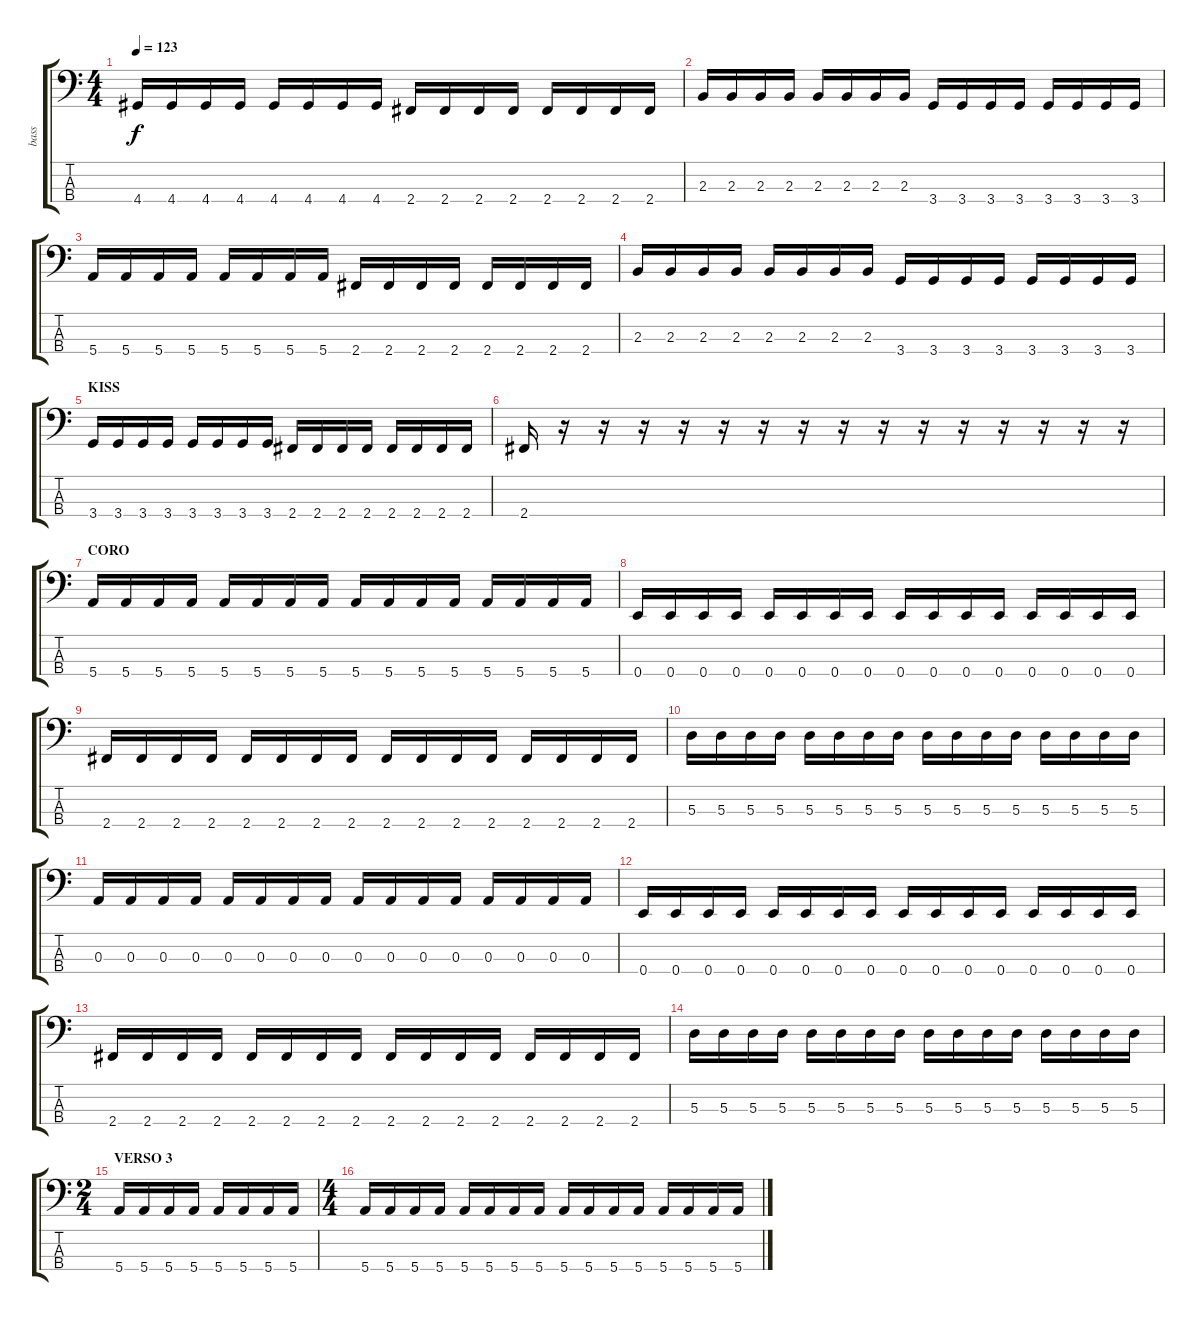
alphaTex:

\track ("bass" "bass") {instrument electricbassfinger}
\staff {score tabs}
\tuning (G2 D2 A1 E1) {hide}
\ts (4 4)
\tempo 123
\clef f4
\ks c
4.4.16{dy f} 4.4.16 4.4.16 4.4.16 4.4.16 4.4.16 4.4.16 4.4.16 2.4.16 2.4.16 2.4.16 2.4.16 2.4.16 2.4.16 2.4.16 2.4.16 |
2.3.16 2.3.16 2.3.16 2.3.16 2.3.16 2.3.16 2.3.16 2.3.16 3.4.16 3.4.16 3.4.16 3.4.16 3.4.16 3.4.16 3.4.16 3.4.16 |
5.4.16 5.4.16 5.4.16 5.4.16 5.4.16 5.4.16 5.4.16 5.4.16 2.4.16 2.4.16 2.4.16 2.4.16 2.4.16 2.4.16 2.4.16 2.4.16 |
2.3.16 2.3.16 2.3.16 2.3.16 2.3.16 2.3.16 2.3.16 2.3.16 3.4.16 3.4.16 3.4.16 3.4.16 3.4.16 3.4.16 3.4.16 3.4.16 |
\section ("" "KISS")
3.4.16 3.4.16 3.4.16 3.4.16 3.4.16 3.4.16 3.4.16 3.4.16 2.4.16 2.4.16 2.4.16 2.4.16 2.4.16 2.4.16 2.4.16 2.4.16 |
2.4.16 r.16 r.16 r.16 r.16 r.16 r.16 r.16 r.16 r.16 r.16 r.16 r.16 r.16 r.16 r.16 |
\section ("" "CORO")
5.4.16 5.4.16 5.4.16 5.4.16 5.4.16 5.4.16 5.4.16 5.4.16 5.4.16 5.4.16 5.4.16 5.4.16 5.4.16 5.4.16 5.4.16 5.4.16 |
0.4.16 0.4.16 0.4.16 0.4.16 0.4.16 0.4.16 0.4.16 0.4.16 0.4.16 0.4.16 0.4.16 0.4.16 0.4.16 0.4.16 0.4.16 0.4.16 |
2.4.16 2.4.16 2.4.16 2.4.16 2.4.16 2.4.16 2.4.16 2.4.16 2.4.16 2.4.16 2.4.16 2.4.16 2.4.16 2.4.16 2.4.16 2.4.16 |
5.3.16 5.3.16 5.3.16 5.3.16 5.3.16 5.3.16 5.3.16 5.3.16 5.3.16 5.3.16 5.3.16 5.3.16 5.3.16 5.3.16 5.3.16 5.3.16 |
0.3.16 0.3.16 0.3.16 0.3.16 0.3.16 0.3.16 0.3.16 0.3.16 0.3.16 0.3.16 0.3.16 0.3.16 0.3.16 0.3.16 0.3.16 0.3.16 |
0.4.16 0.4.16 0.4.16 0.4.16 0.4.16 0.4.16 0.4.16 0.4.16 0.4.16 0.4.16 0.4.16 0.4.16 0.4.16 0.4.16 0.4.16 0.4.16 |
2.4.16 2.4.16 2.4.16 2.4.16 2.4.16 2.4.16 2.4.16 2.4.16 2.4.16 2.4.16 2.4.16 2.4.16 2.4.16 2.4.16 2.4.16 2.4.16 |
5.3.16 5.3.16 5.3.16 5.3.16 5.3.16 5.3.16 5.3.16 5.3.16 5.3.16 5.3.16 5.3.16 5.3.16 5.3.16 5.3.16 5.3.16 5.3.16 |
\ts (2 4)
\section ("" "VERSO 3")
5.4.16 5.4.16 5.4.16 5.4.16 5.4.16 5.4.16 5.4.16 5.4.16 |
\ts (4 4)
5.4.16 5.4.16 5.4.16 5.4.16 5.4.16 5.4.16 5.4.16 5.4.16 5.4.16 5.4.16 5.4.16 5.4.16 5.4.16 5.4.16 5.4.16 5.4.16
